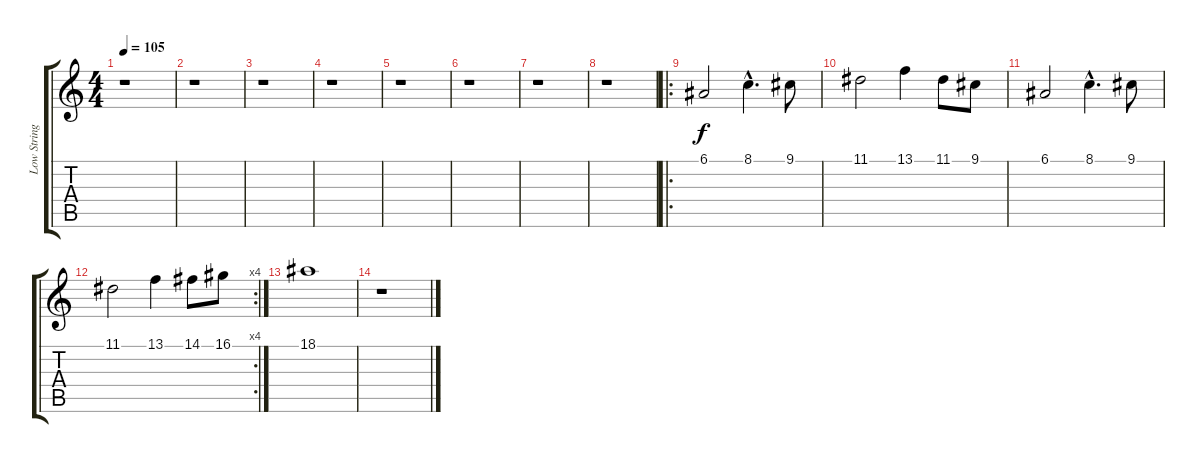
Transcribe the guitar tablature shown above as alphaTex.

\track ("Low String" "Low String") {instrument stringensemble1}
\staff {score tabs}
\tuning (E4 B3 G3 D3 A2 D2) {hide}
\ts (4 4)
\tempo 105
\clef g2
\ks c
r.1{dy f} |
r.1 |
r.1 |
r.1 |
r.1 |
r.1 |
r.1 |
r.1 |
\ro
6.1.2 8.1{hac}.4{d} 9.1.8 |
11.1.2 13.1.4 11.1.8 9.1.8 |
6.1.2 8.1{hac}.4{d} 9.1.8 |
\rc 4
11.1.2 13.1.4 14.1.8 16.1.8 |
18.1.1 |
r.1
